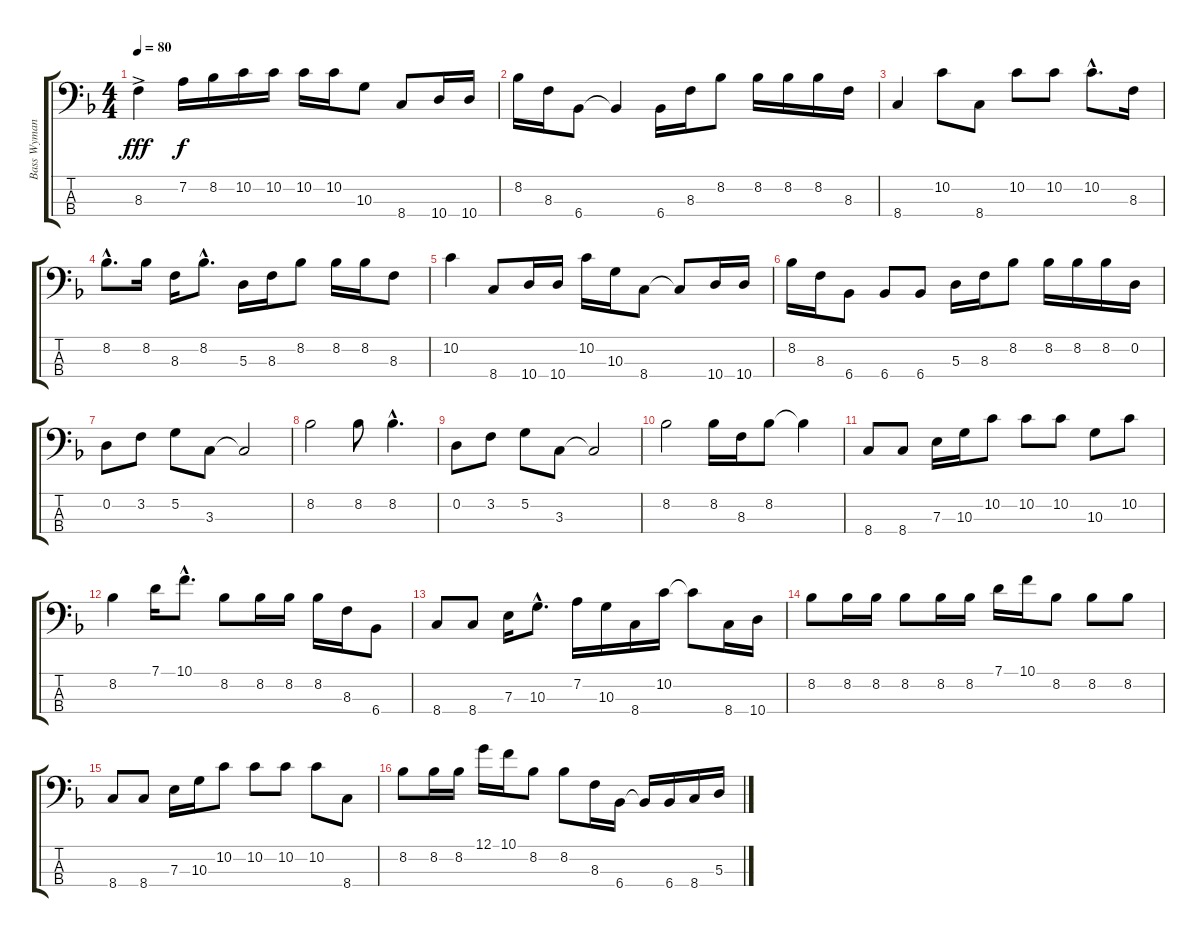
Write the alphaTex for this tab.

\track ("Bass Wyman" "Bass Wyman") {instrument electricbasspick}
\staff {score tabs}
\tuning (G2 D2 A1 E1) {hide}
\ts (4 4)
\tempo 80
\clef f4
\ks f
8.3{ac}.4{dy fff} 7.2.16{dy f} 8.2.16 10.2.16 10.2.16 10.2.16 10.2.16 10.3.8 8.4.8 10.4.16 10.4.16 |
8.2.16 8.3.16 6.4.8 6.4{t}.4 6.4.16 8.3.16 8.2.8 8.2.16 8.2.16 8.2.16 8.3.16 |
8.4.4 10.2.8 8.4.8 10.2.8 10.2.8 10.2{hac}.8{d} 8.3.16 |
8.2{hac}.8{d} 8.2.16 8.3.16 8.2{hac}.8{d} 5.3.16 8.3.16 8.2.8 8.2.16 8.2.16 8.3.8 |
10.2.4 8.4.8 10.4.16 10.4.16 10.2.16 10.3.16 8.4.8 8.4{t}.8 10.4.16 10.4.16 |
8.2.16 8.3.16 6.4.8 6.4.8 6.4.8 5.3.16 8.3.16 8.2.8 8.2.16 8.2.16 8.2.16 0.2.16 |
0.2.8 3.2.8 5.2.8 3.3.8 3.3{t}.2 |
8.2.2 8.2.8 8.2{hac}.4{d} |
0.2.8 3.2.8 5.2.8 3.3.8 3.3{t}.2 |
8.2.2 8.2.16 8.3.16 8.2.8 8.2{t}.4 |
8.4.8 8.4.8 7.3.16 10.3.16 10.2.8 10.2.8 10.2.8 10.3.8 10.2.8 |
8.2.4 7.1.16 10.1{hac}.8{d} 8.2.8 8.2.16 8.2.16 8.2.16 8.3.16 6.4.8 |
8.4.8 8.4.8 7.3.16 10.3{hac}.8{d} 7.2.16 10.3.16 8.4.16 10.2.16 10.2{t}.8 8.4.16 10.4.16 |
8.2.8 8.2.16 8.2.16 8.2.8 8.2.16 8.2.16 7.1.16 10.1.16 8.2.8 8.2.8 8.2.8 |
8.4.8 8.4.8 7.3.16 10.3.16 10.2.8 10.2.8 10.2.8 10.2.8 8.4.8 |
8.2.8 8.2.16 8.2.16 12.1.16 10.1.16 8.2.8 8.2.8 8.3.16 6.4.16 6.4{t}.16 6.4.16 8.4.16 5.3.16
